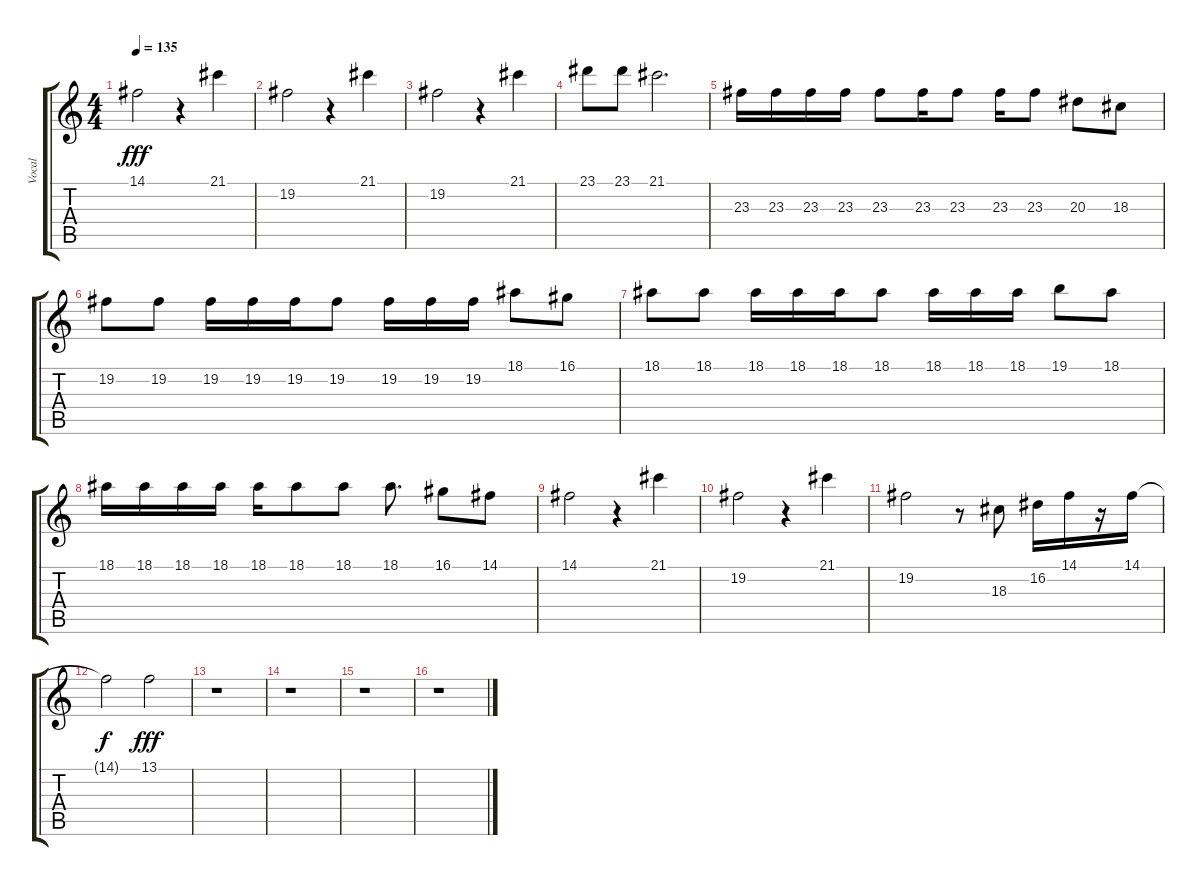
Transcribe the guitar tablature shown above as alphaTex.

\track ("Vocal" "Vocal") {instrument sopranosax}
\staff {score tabs}
\tuning (E4 B3 G3 D3 A2 E2) {hide}
\ts (4 4)
\tempo 135
\clef g2
\ks c
14.1.2{dy fff} r.4 21.1.4 |
19.2.2 r.4 21.1.4 |
19.2.2 r.4 21.1.4 |
23.1.8 23.1.8 21.1.2{d} |
23.3.16 23.3.16 23.3.16 23.3.16 23.3.8 23.3.16 23.3.8 23.3.16 23.3.8 20.3.8 18.3.8 |
19.2.8 19.2.8 19.2.16 19.2.16 19.2.16 19.2.8 19.2.16 19.2.16 19.2.16 18.1.8 16.1.8 |
18.1.8 18.1.8 18.1.16 18.1.16 18.1.16 18.1.8 18.1.16 18.1.16 18.1.16 19.1.8 18.1.8 |
18.1.16 18.1.16 18.1.16 18.1.16 18.1.16 18.1.8 18.1.8 18.1.8{d} 16.1.8 14.1.8 |
14.1.2 r.4 21.1.4 |
19.2.2 r.4 21.1.4 |
19.2.2 r.8 18.3.8 16.2.16 14.1.16 r.16 14.1.16 |
14.1{t}.2{dy f} 13.1.2{dy fff} |
r.1 |
r.1 |
r.1 |
r.1
